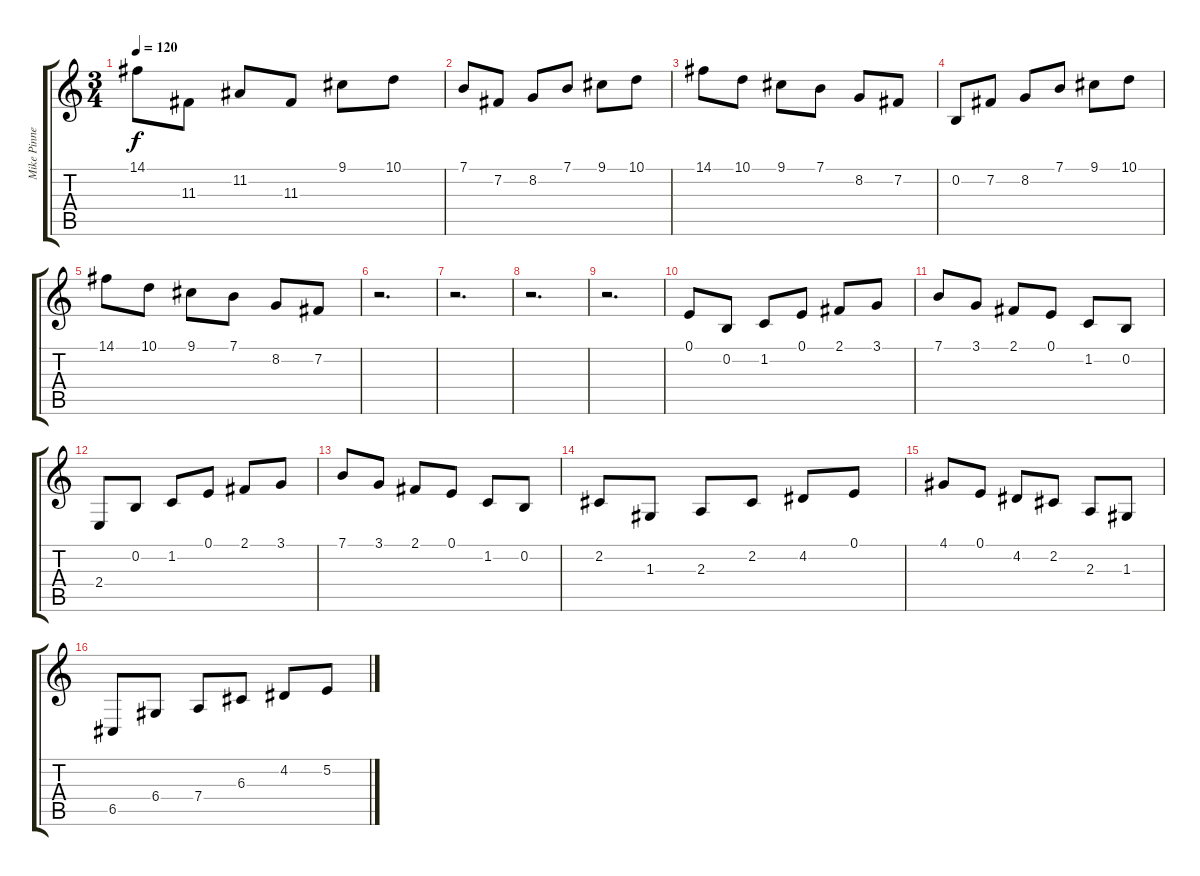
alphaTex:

\track ("Mike Pinnella (Piano)" "Mike Pinne") {instrument brightacousticpiano}
\staff {score tabs}
\tuning (E4 B3 G3 D3 G2 C2) {hide}
\ts (3 4)
\tempo 120
\clef g2
\ks c
14.1.8{dy f} 11.3.8 11.2.8 11.3.8 9.1.8 10.1.8 |
7.1.8 7.2.8 8.2.8 7.1.8 9.1.8 10.1.8 |
14.1.8 10.1.8 9.1.8 7.1.8 8.2.8 7.2.8 |
0.2.8 7.2.8 8.2.8 7.1.8 9.1.8 10.1.8 |
14.1.8 10.1.8 9.1.8 7.1.8 8.2.8 7.2.8 |
r.2{d} |
r.2{d} |
r.2{d} |
r.2{d} |
0.1.8 0.2.8 1.2.8 0.1.8 2.1.8 3.1.8 |
7.1.8 3.1.8 2.1.8 0.1.8 1.2.8 0.2.8 |
2.4.8 0.2.8 1.2.8 0.1.8 2.1.8 3.1.8 |
7.1.8 3.1.8 2.1.8 0.1.8 1.2.8 0.2.8 |
2.2.8 1.3.8 2.3.8 2.2.8 4.2.8 0.1.8 |
4.1.8 0.1.8 4.2.8 2.2.8 2.3.8 1.3.8 |
6.5.8 6.4.8 7.4.8 6.3.8 4.2.8 5.2.8
